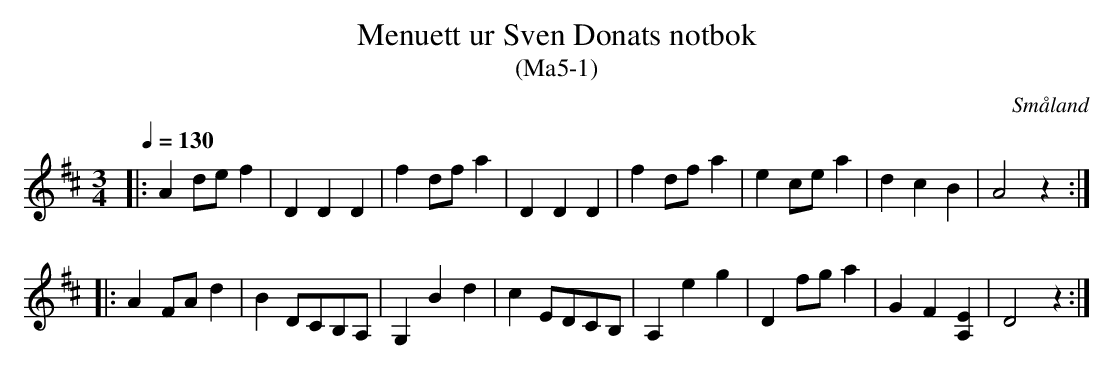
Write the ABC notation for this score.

X:1
T:Menuett ur Sven Donats notbok
T:(Ma5-1)
O:Småland
Q:1/4=130
M:3/4
L:1/8
K:D
|:A2 de f2|D2 D2 D2|f2 df a2|D2 D2 D2|f2 df a2|e2 ce a2|d2 c2 B2|A4 z2:|
|:A2 FA d2|B2 DCB,A,|G,2 B2 d2|c2 EDCB,|A,2 e2g2|D2 fg a2|G2 F2 [EA,]2|D4 z2:|
